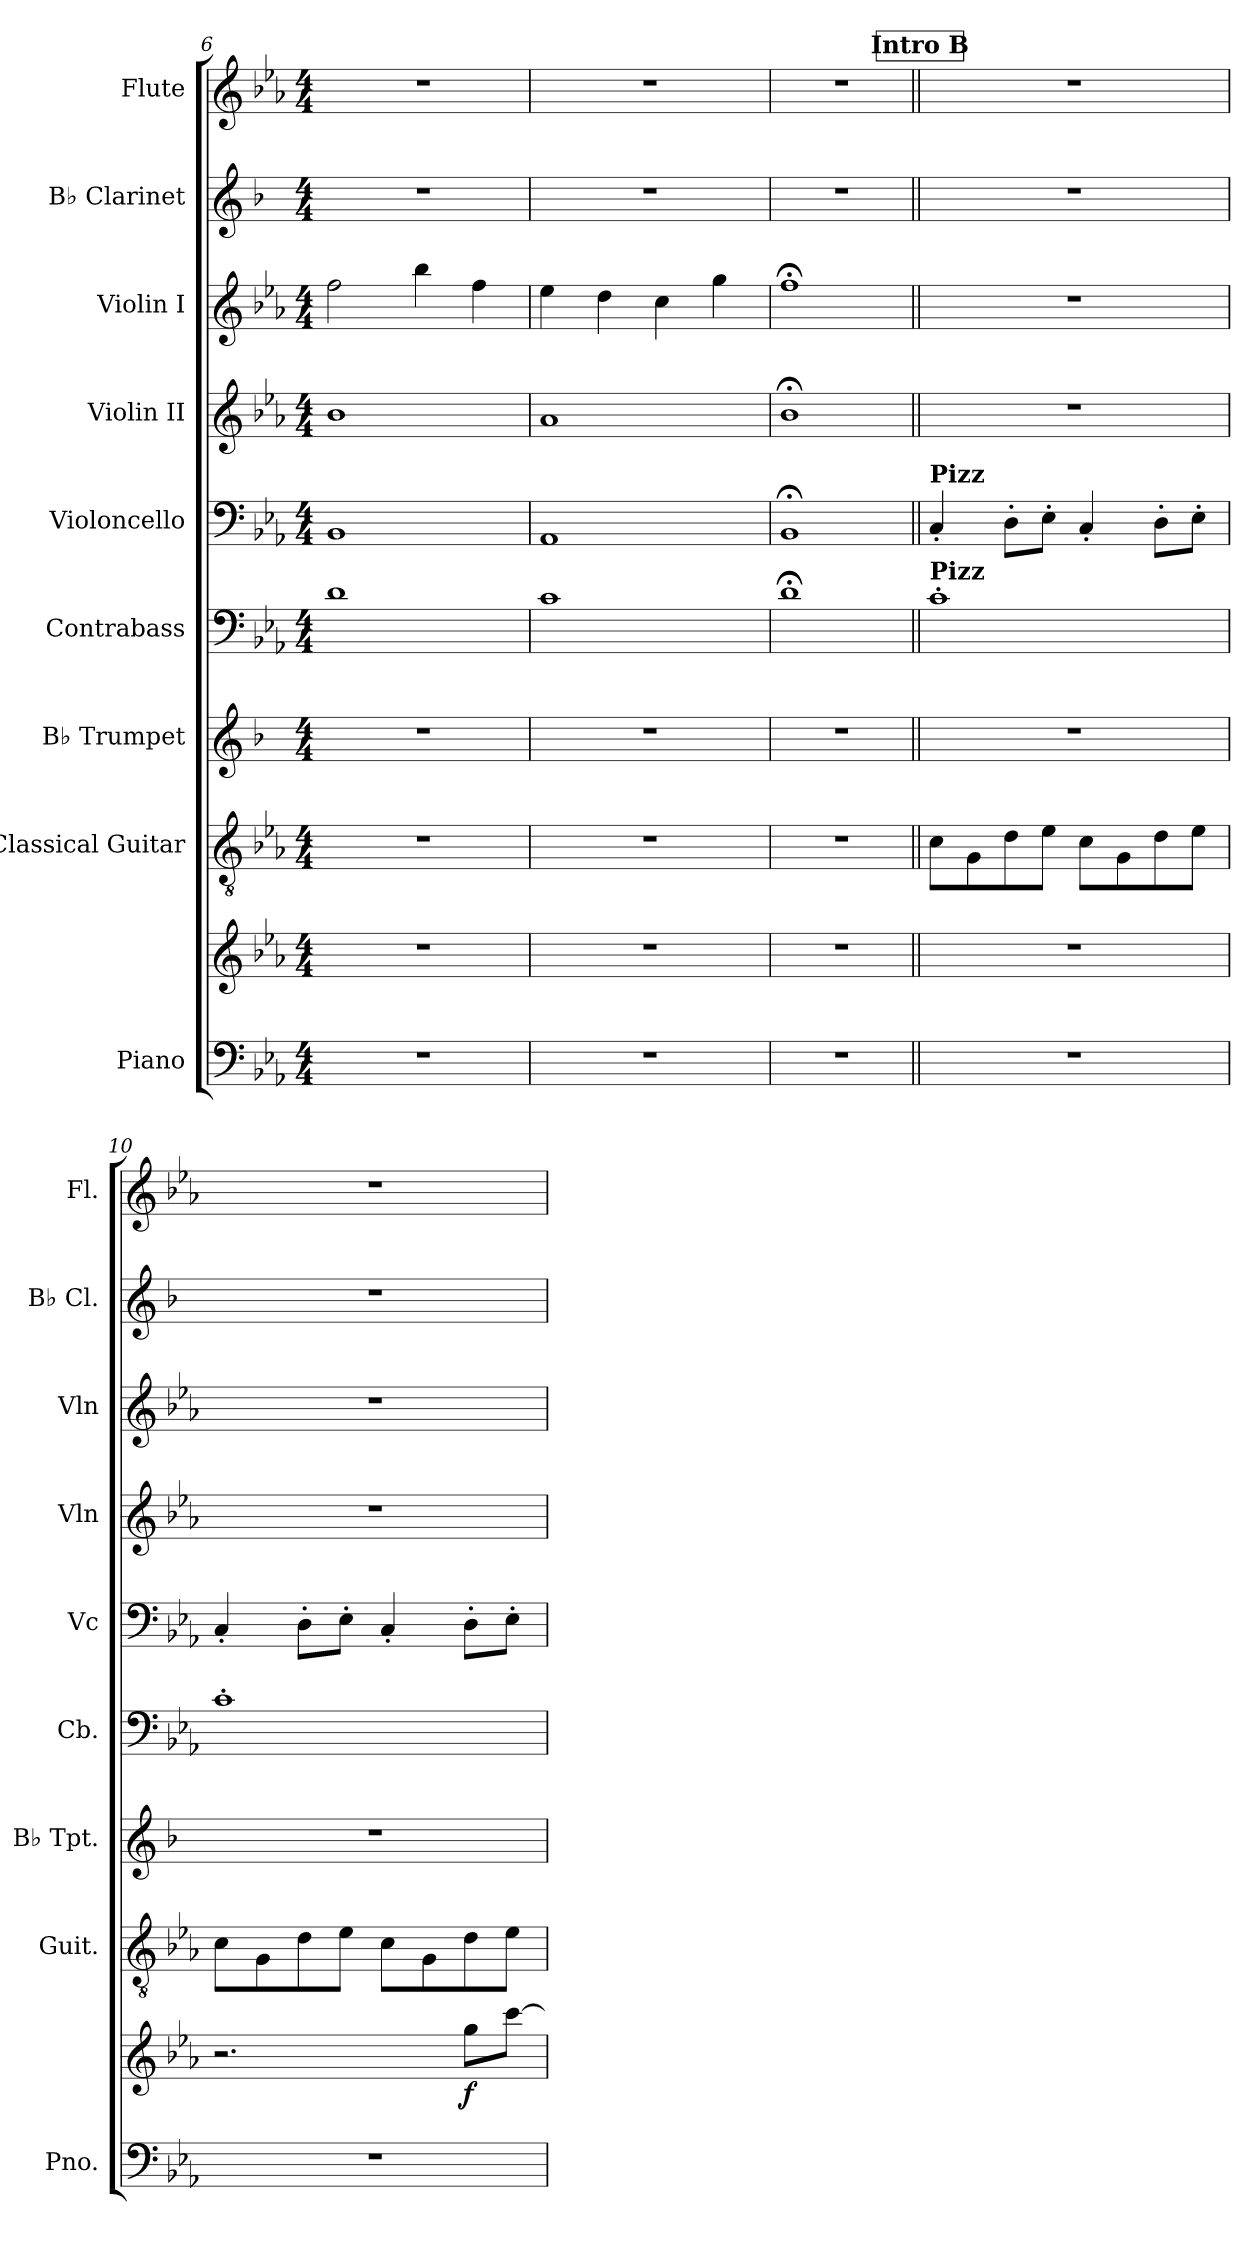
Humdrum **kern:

**kern	**kern	**dynam	**kern	**kern	**kern	**kern	**kern	**kern	**kern	**kern
*part9	*part9	*part9	*part8	*part7	*part6	*part5	*part4	*part3	*part2	*part1
*staff10	*staff9	*staff9/10	*staff8	*staff7	*staff6	*staff5	*staff4	*staff3	*staff2	*staff1
*I"Piano	*	*	*I"Classical Guitar	*I"B♭ Trumpet	*I"Contrabass	*I"Violoncello	*I"Violin II	*I"Violin I	*I"B♭ Clarinet	*I"Flute
*I'Pno.	*	*	*I'Guit.	*I'B♭ Tpt.	*I'Cb.	*I'Vc	*I'Vln	*I'Vln	*I'B♭ Cl.	*I'Fl.
*clefF4	*clefG2	*	*clefGv2	*clefG2	*clefF4	*clefF4	*clefG2	*clefG2	*clefG2	*clefG2
*	*	*	*	*ITrd1c2	*ITrd7c12	*	*	*	*ITrd1c2	*
*k[b-e-a-]	*k[b-e-a-]	*	*k[b-e-a-]	*k[b-e-a-]	*k[b-e-a-]	*k[b-e-a-]	*k[b-e-a-]	*k[b-e-a-]	*k[b-e-a-]	*k[b-e-a-]
*M4/4	*M4/4	*	*M4/4	*M4/4	*M4/4	*M4/4	*M4/4	*M4/4	*M4/4	*M4/4
=6	=6	=6	=6	=6	=6	=6	=6	=6	=6	=6
1r	1r	.	1r	1r	1D	1BB-	1b-	2ff\	1r	1r
.	.	.	.	.	.	.	.	4bb-\	.	.
.	.	.	.	.	.	.	.	4ff\	.	.
=7	=7	=7	=7	=7	=7	=7	=7	=7	=7	=7
1r	1r	.	1r	1r	1C	1AA-	1a-	4ee-\	1r	1r
.	.	.	.	.	.	.	.	4dd\	.	.
.	.	.	.	.	.	.	.	4cc\	.	.
.	.	.	.	.	.	.	.	4gg\	.	.
=8	=8	=8	=8	=8	=8	=8	=8	=8	=8	=8
1r	1r	.	1r	1r	1D;<	1BB-;<	1b-;<	1ff;<	1r	1r
!!LO:PB:g=z
!!LO:REH:place=s1:a:B:fs=14:t=Intro B
=9||	=9||	=9||	=9||	=9||	=9||	=9||	=9||	=9||	=9||	=9||
!	!	!	!	!	!	!LO:TX:a:B:t=Pizz	!	!	!	!
!	!	!	!	!	!LO:TX:a:B:t=Pizz	!	!	!	!	!
1r	1r	.	8c\L	1r	1C'	4C'/	1r	1r	1r	1r
.	.	.	8G\	.	.	.	.	.	.	.
.	.	.	8d\	.	.	8D'\L	.	.	.	.
.	.	.	8e-\J	.	.	8E-'\J	.	.	.	.
.	.	.	8c\L	.	.	4C'/	.	.	.	.
.	.	.	8G\	.	.	.	.	.	.	.
.	.	.	8d\	.	.	8D'\L	.	.	.	.
.	.	.	8e-\J	.	.	8E-'\J	.	.	.	.
=10	=10	=10	=10	=10	=10	=10	=10	=10	=10	=10
1r	2.r	.	8c\L	1r	1C'	4C'/	1r	1r	1r	1r
.	.	.	8G\	.	.	.	.	.	.	.
.	.	.	8d\	.	.	8D'\L	.	.	.	.
.	.	.	8e-\J	.	.	8E-'\J	.	.	.	.
.	.	.	8c\L	.	.	4C'/	.	.	.	.
.	.	.	8G\	.	.	.	.	.	.	.
!	!	!LO:DY:b	!	!	!	!	!	!	!	!
.	8gg\L	f	8d\	.	.	8D'\L	.	.	.	.
.	[8ccc\J	.	8e-\J	.	.	8E-'\J	.	.	.	.
=	=	=	=	=	=	=	=	=	=	=
*-	*-	*-	*-	*-	*-	*-	*-	*-	*-	*-
